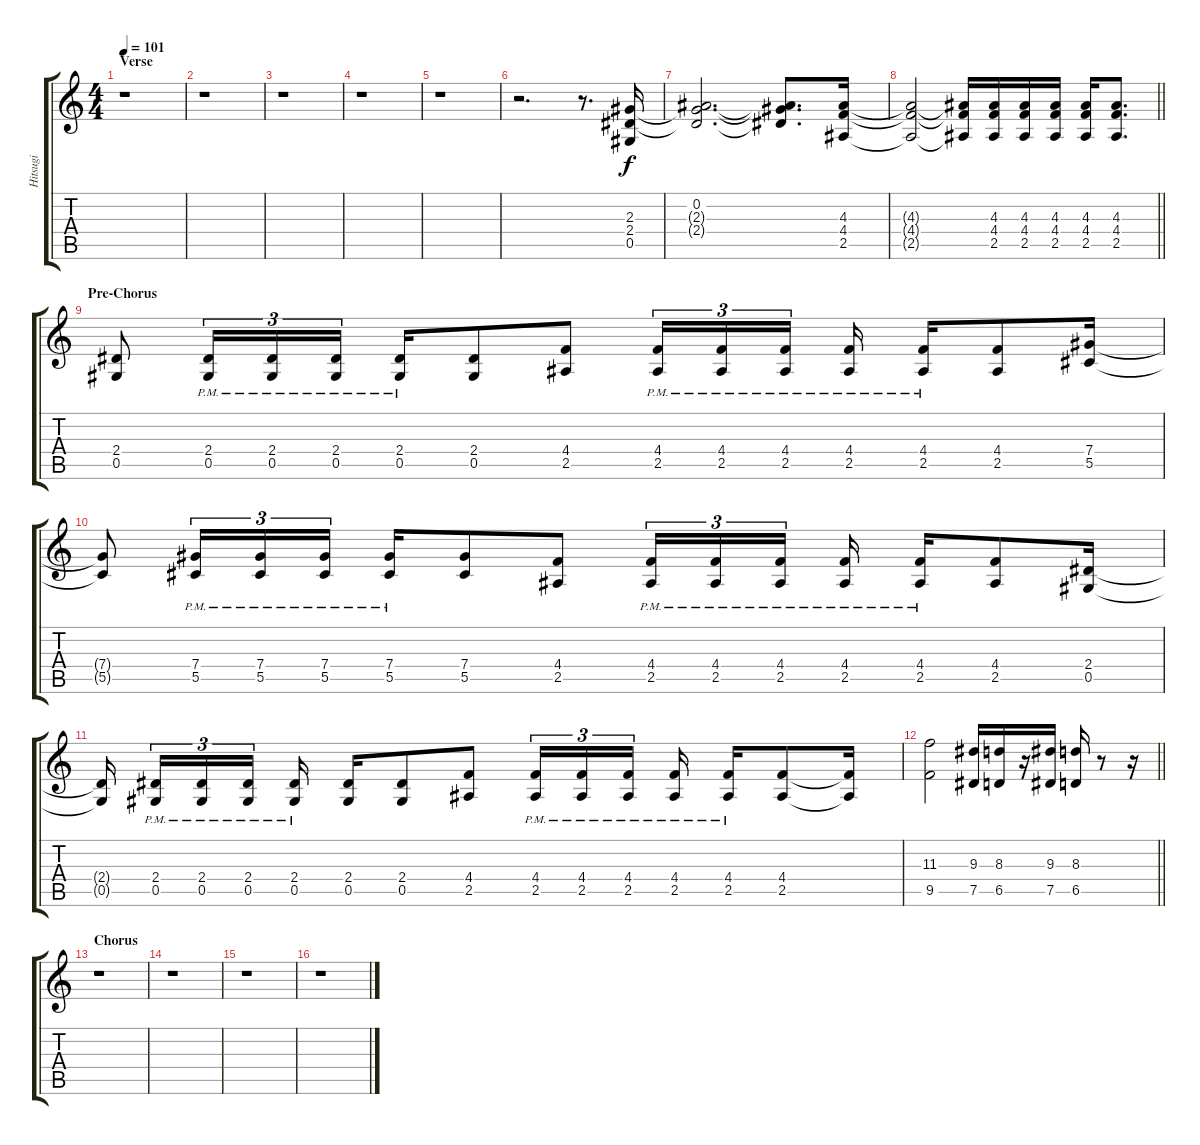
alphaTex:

\track ("Hitsugi" "Hitsugi") {instrument distortionguitar}
\staff {score tabs}
\tuning (Eb4 Bb3 Gb3 Db3 Ab2 Eb2) {hide}
\ts (4 4)
\section ("" "Verse")
\tempo 101
\clef g2
\ks c
r.1{dy f} |
r.1 |
r.1 |
r.1 |
r.1 |
r.2{d} r.8{d} (2.3 2.4 0.5).16 |
(0.2 2.3{t} 2.4{t}).2{d} (0.2{t} 2.3{t} 2.4{t}).8{d} (4.3 4.4 2.5).16 |
\barLineRight lightlight
(4.3{t} 4.4{t} 2.5{t}).2 (4.3{t} 4.4{t} 2.5{t}).16 (4.3 4.4 2.5).16 (4.3 4.4 2.5).16 (4.3 4.4 2.5).16 (4.3 4.4 2.5).16 (4.3 4.4 2.5).8{d} |
\section ("" "Pre-Chorus")
(2.4 0.5).8 (2.4{pm} 0.5{pm}).16{tu (3 2)} (2.4{pm} 0.5{pm}).16{tu (3 2)} (2.4{pm} 0.5{pm}).16{tu (3 2)} (2.4{pm} 0.5{pm}).16 (2.4 0.5).8 (4.4 2.5).8 (4.4{pm} 2.5{pm}).16{tu (3 2)} (4.4{pm} 2.5{pm}).16{tu (3 2)} (4.4{pm} 2.5{pm}).16{tu (3 2) beam splitsecondary} (4.4{pm} 2.5{pm}).16 (4.4{pm} 2.5{pm}).16 (4.4 2.5).8 (7.4 5.5).16 |
(7.4{t} 5.5{t}).8 (7.4{pm} 5.5{pm}).16{tu (3 2)} (7.4{pm} 5.5{pm}).16{tu (3 2)} (7.4{pm} 5.5{pm}).16{tu (3 2)} (7.4{pm} 5.5{pm}).16 (7.4 5.5).8 (4.4 2.5).8 (4.4{pm} 2.5{pm}).16{tu (3 2)} (4.4{pm} 2.5{pm}).16{tu (3 2)} (4.4{pm} 2.5{pm}).16{tu (3 2) beam splitsecondary} (4.4{pm} 2.5{pm}).16 (4.4{pm} 2.5{pm}).16 (4.4 2.5).8 (2.4 0.5).16 |
(2.4{t} 0.5{t}).16{beam splitsecondary} (2.4{pm} 0.5{pm}).16{tu (3 2)} (2.4{pm} 0.5{pm}).16{tu (3 2)} (2.4{pm} 0.5{pm}).16{tu (3 2) beam splitsecondary} (2.4{pm} 0.5{pm}).16 (2.4 0.5).16 (2.4 0.5).8 (4.4 2.5).8 (4.4{pm} 2.5{pm}).16{tu (3 2)} (4.4{pm} 2.5{pm}).16{tu (3 2)} (4.4{pm} 2.5{pm}).16{tu (3 2) beam splitsecondary} (4.4{pm} 2.5{pm}).16 (4.4{pm} 2.5{pm}).16 (4.4 2.5).8 (4.4{t} 2.5{t}).16 |
\barLineRight lightlight
(11.3 9.5).2 (9.3 7.5).16 (8.3 6.5).16 r.16 (9.3 7.5).16 (8.3 6.5).16 r.8 r.16 |
\section ("" "Chorus ")
r.1 |
r.1 |
r.1 |
r.1
